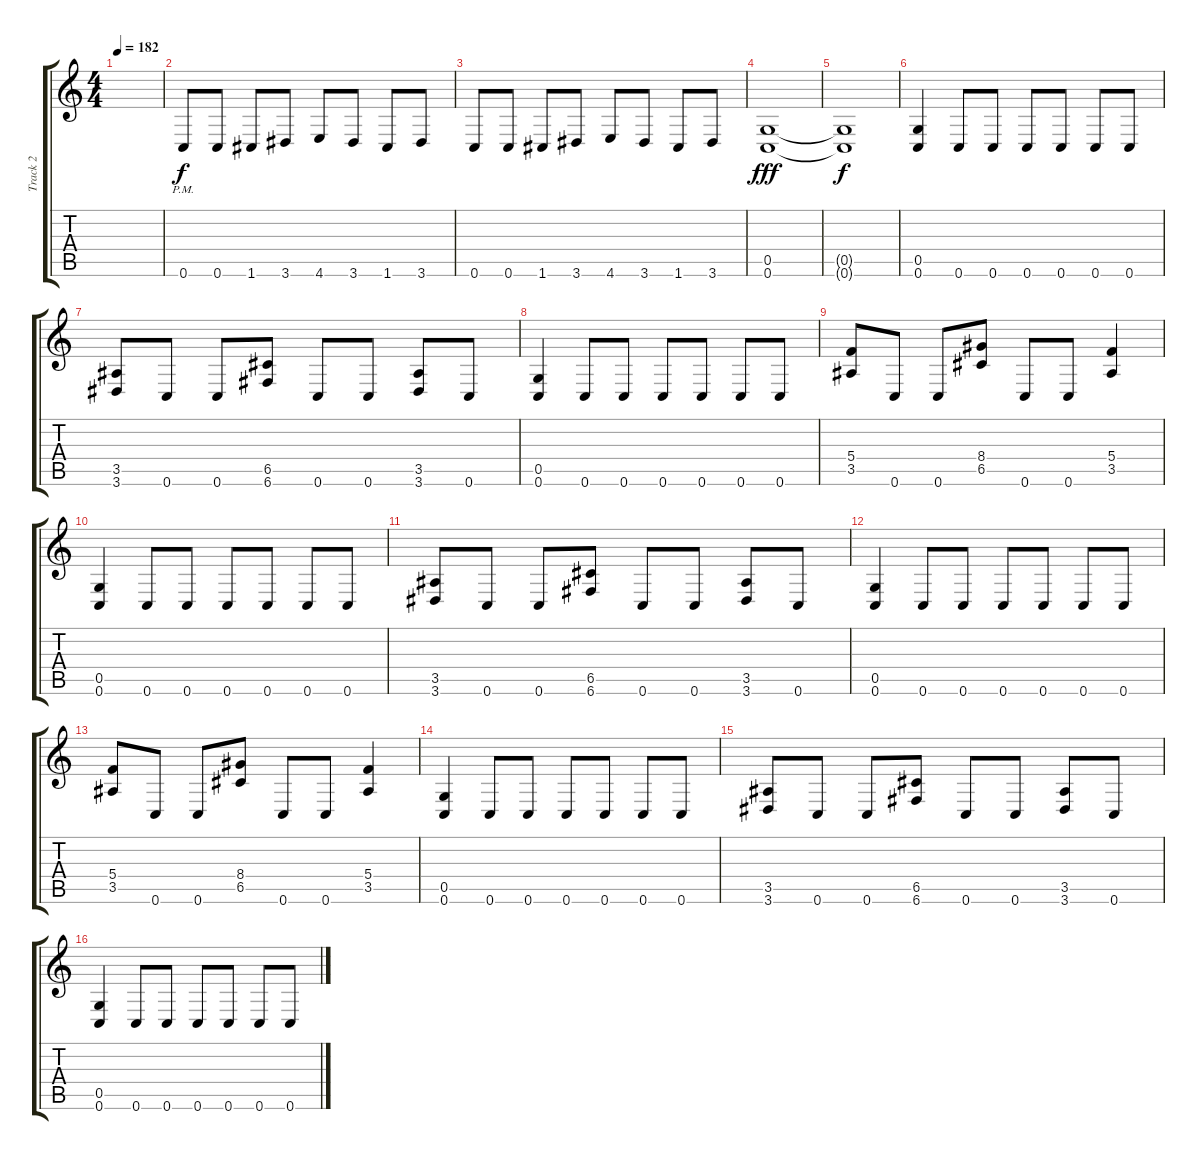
\track ("Track 2" "Track 2") {instrument distortionguitar}
\staff {score tabs}
\tuning (D4 A3 F3 C3 G2 C2) {hide}
\ts (4 4)
\tempo 182
\clef g2
\ks c
|
0.6{pm}.8 0.6.8 1.6.8 3.6.8 4.6.8 3.6.8 1.6.8 3.6.8 |
0.6.8 0.6.8 1.6.8 3.6.8 4.6.8 3.6.8 1.6.8 3.6.8 |
(0.5 0.6).1{dy fff} |
(0.5{t} 0.6{t}).1{dy f} |
(0.5 0.6).4 0.6.8 0.6.8 0.6.8 0.6.8 0.6.8 0.6.8 |
(3.5 3.6).8 0.6.8 0.6.8 (6.5 6.6).8 0.6.8 0.6.8 (3.5 3.6).8 0.6.8 |
(0.5 0.6).4 0.6.8 0.6.8 0.6.8 0.6.8 0.6.8 0.6.8 |
(5.4 3.5).8 0.6.8 0.6.8 (8.4 6.5).8 0.6.8 0.6.8 (5.4 3.5).4 |
(0.5 0.6).4 0.6.8 0.6.8 0.6.8 0.6.8 0.6.8 0.6.8 |
(3.5 3.6).8 0.6.8 0.6.8 (6.5 6.6).8 0.6.8 0.6.8 (3.5 3.6).8 0.6.8 |
(0.5 0.6).4 0.6.8 0.6.8 0.6.8 0.6.8 0.6.8 0.6.8 |
(5.4 3.5).8 0.6.8 0.6.8 (8.4 6.5).8 0.6.8 0.6.8 (5.4 3.5).4 |
(0.5 0.6).4 0.6.8 0.6.8 0.6.8 0.6.8 0.6.8 0.6.8 |
(3.5 3.6).8 0.6.8 0.6.8 (6.5 6.6).8 0.6.8 0.6.8 (3.5 3.6).8 0.6.8 |
(0.5 0.6).4 0.6.8 0.6.8 0.6.8 0.6.8 0.6.8 0.6.8
